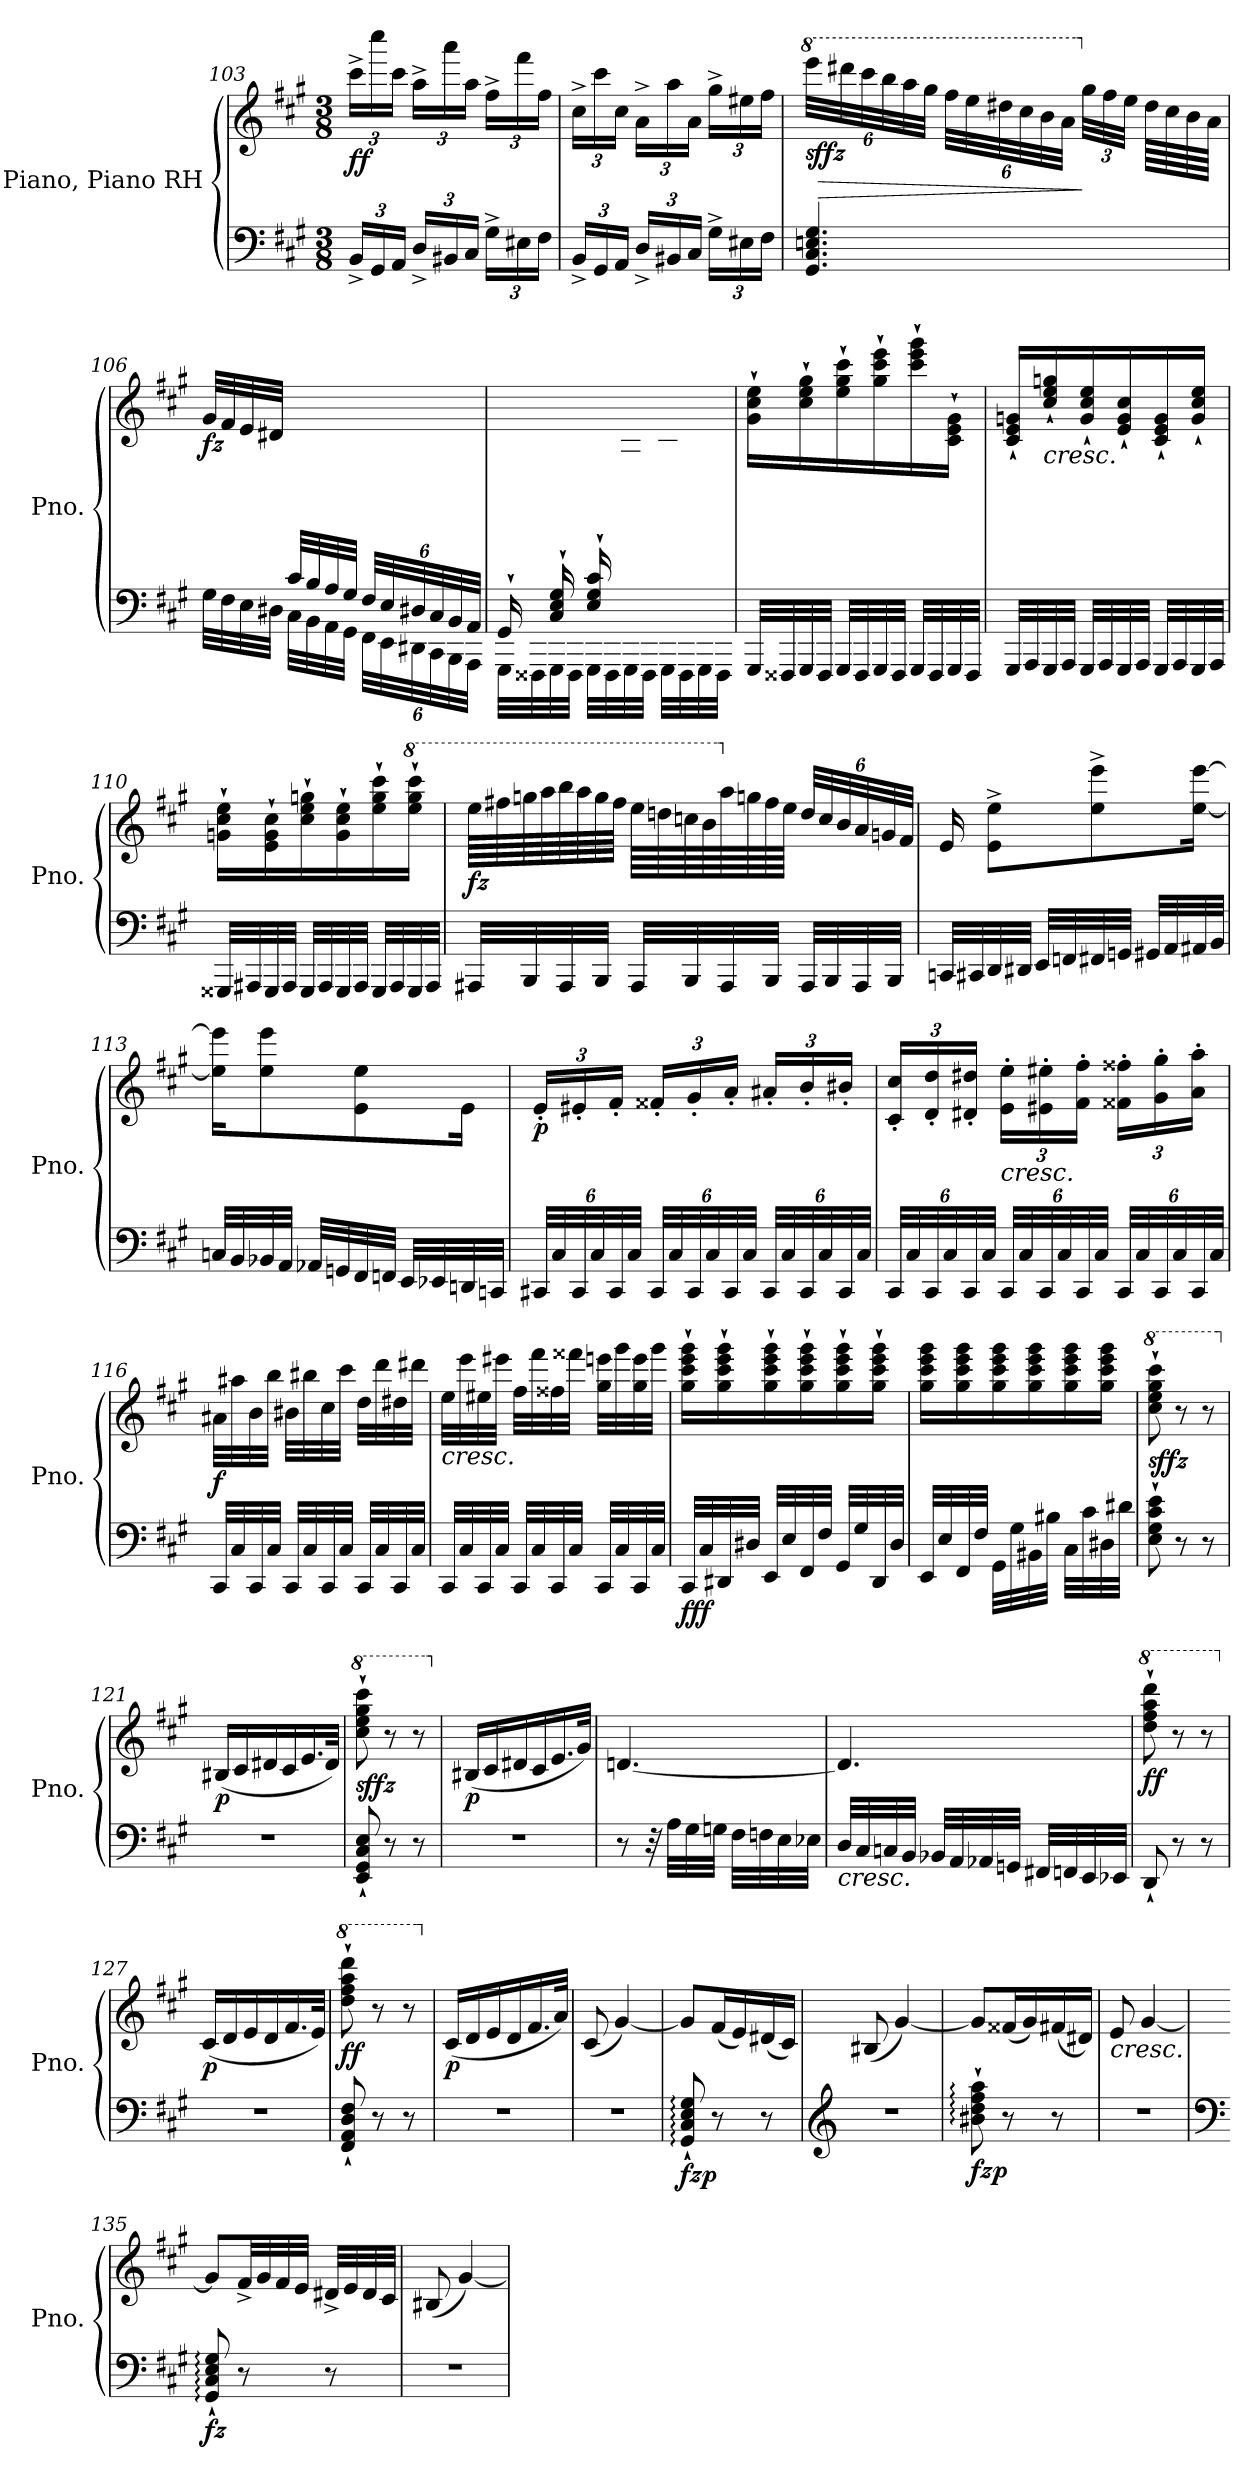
**kern	**kern	**dynam
*part1	*part1	*part1
*staff2	*staff1	*staff1/2
*I"Piano, Piano RH	*	*
*I'Pno.	*	*
*clefF4	*clefG2	*
*k[f#c#g#]	*k[f#c#g#]	*
*M3/8	*M3/8	*
*Xbrackettup	*Xbrackettup	*
=103	=103	=103
!	!	!LO:DY:b
24BB^/LL	24ccc#^\LL	ff
24GG#/	24cccc#\	.
24AA/JJ	24ccc#\JJ	.
24D^/LL	24aa^\LL	.
24BB#X/	24aaa\	.
24C#/JJ	24aa\JJ	.
24G#^\LL	24ff#^\LL	.
24E#X\	24fff#\	.
24F#\JJ	24ff#\JJ	.
!!LO:LB:g=z
=104	=104	=104
24BB^/LL	24cc#^\LL	.
24GG#/	24ccc#\	.
24AA/JJ	24cc#\JJ	.
24D^/LL	24a^\LL	.
24BB#X/	24aa\	.
24C#/JJ	24a\JJ	.
24G#^\LL	24gg#^\LL	.
24E#X\	24ee#X\	.
24F#\JJ	24ff#\JJ	.
=105	=105	=105
*	*8va	*
!	!	!LO:DY:b
4.GG#/ 4.C#/ 4.En/ 4.G#/	48eeee\LLL	sffz
!	!	!LO:HP:b
.	48dddd#X\	>
.	48cccc#\	.
.	48bbb\	.
.	48aaa\	.
.	48ggg#\JJJ	.
.	48fff#\LLL	.
.	48eee\	.
.	48ddd#X\	.
.	48ccc#\	.
.	48bb\	.
.	48aa\JJJ	.
*	*X8va	*
.	48gg#\LLL	]
.	48ff#\	.
.	48ee\JJJ	.
.	64dd#\LLLL	.
.	64cc#\	.
.	64b\	.
.	64a\JJJJ	.
!!LO:LB:g=z
=106	=106	=106
*^	*	*
!	!	!	!LO:DY:b
8ryy	32G#\LLL	32g#/LLL	fz
.	32F#\	32f#/	.
.	32E\	32e/	.
.	32D#X\JJJ	32d#X/JJJ	.
32c#/LLL	32C#\LLL	4ryy	.
32B/	32BB\	.	.
32A/	32AA\	.	.
32G#/JJJ	32GG#\JJJ	.	.
48F#/LLL	48FF#\LLL	.	.
48E/	48EE\	.	.
48D#X/	48DD#X\	.	.
48C#/	48CC#\	.	.
48BB/	48BBB\	.	.
48AA/JJJ	48AAA\JJJ	.	.
=107	=107	=107	=107
16GG#`/LL	32GGG#\LLL	8.ryy	.
.	32FFF##X\	.	.
16C#/` 16E/` 16G#/`	32GGG#\	.	.
.	32FFF##\JJJ	.	.
16E/` 16G#/` 16c#/`	32GGG#\LLL	.	.
.	32FFF##\	.	.
8.ryy	32GGG#\	16G#\` 16c#\` 16e\`	.
.	32FFF##\JJJ	.	.
.	32GGG#\LLL	16c#\` 16e\` 16g#\`	.
.	32FFF##\	.	.
.	32GGG#\	16e\` 16g#\` 16cc#\`JJ	.
.	32FFF##\JJJ	.	.
*v	*v	*	*
!!LO:LB:g=z
=108	=108	=108
32GGG#/LLL	16g#\` 16cc#\` 16ee\`LL	.
32FFF##X/	.	.
32GGG#/	16cc#\` 16ee\` 16gg#\`	.
32FFF##/JJJ	.	.
32GGG#/LLL	16ee\` 16gg#\` 16ccc#\`	.
32FFF##/	.	.
32GGG#/	16gg#\` 16ccc#\` 16eee\`	.
32FFF##/JJJ	.	.
32GGG#/LLL	16ccc#\` 16eee\` 16ggg#\`	.
32FFF##/	.	.
32GGG#/	16c#/` 16e/` 16g#/`JJ	.
32FFF##/JJJ	.	.
=109	=109	=109
32GGG#/LLL	16c#/` 16e/` 16gn/`LL	.
32AAA/	.	.
!	!LO:TX:b:i:t=cresc.	!
32GGG#/	16cc#/` 16ee/` 16ggn/`	.
32AAA/JJJ	.	.
32GGG#/LLL	16g/` 16cc#/` 16ee/`	.
32AAA/	.	.
32GGG#/	16e/` 16g/` 16cc#/`	.
32AAA/JJJ	.	.
32GGG#/LLL	16c#/` 16e/` 16g/`	.
32AAA/	.	.
32GGG#/	16g/` 16cc#/` 16ee/`JJ	.
32AAA/JJJ	.	.
!!LO:PB:g=z
=110	=110	=110
32GGG##X/LLL	16gn\` 16cc#\` 16ee\`LL	.
32AAA#X/	.	.
32GGG##/	16e\` 16g\` 16cc#\`	.
32AAA#/JJJ	.	.
32GGG##/LLL	16cc#\` 16ee\` 16ggn\`	.
32AAA#/	.	.
32GGG##/	16g\` 16cc#\` 16ee\`	.
32AAA#/JJJ	.	.
32GGG##/LLL	16ee\` 16gg\` 16ccc#\`	.
32AAA#/	.	.
*	*8va	*
32GGG##/	16eee\` 16ggg\` 16cccc#\`JJ	.
32AAA#/JJJ	.	.
=111	=111	=111
!	!	!LO:DY:b
32AAA#X/LLL	64eee\LLLL	fz
.	64fff#X\	.
32BBB/	64gggn\	.
.	64aaa\	.
32AAA#/	64bbb\	.
.	64aaa\	.
32BBB/JJJ	64ggg\	.
.	64fff#\JJJJ	.
32AAA#/LLL	64eee\LLLL	.
.	64dddn\	.
32BBB/	64cccn\	.
.	64bb\	.
*	*X8va	*
32AAA#/	64aa\	.
.	64ggn\	.
32BBB/JJJ	64ff#\	.
.	64ee\JJJJ	.
32AAA#/LLL	48dd/LLL	.
.	48cc/	.
32BBB/	.	.
.	48b/	.
32AAA#/	48a/	.
.	48gn/	.
32BBB/JJJ	.	.
.	48f#/JJJ	.
!!LO:LB:g=z
=112	=112	=112
32CCn/LLL	16e/	.
32CC#X/	.	.
32DD/	8e\^ 8ee\^L	.
32DD#X/JJJ	.	.
32EE/LLL	.	.
32FFn/	.	.
32FF#X/	8ee\^ 8eee\^	.
32GGn/JJJ	.	.
32GG#X/LLL	.	.
32AA/	.	.
32AA#X/	[16ee\ [16eee\Jk	.
32BB/JJJ	.	.
=113	=113	=113
32Cn/LLL	16ee\] 16eee\]KL	.
32BB/	.	.
32BB-X/	8ee\ 8eee\	.
32AA/JJJ	.	.
32AA-X/LLL	.	.
32GGn/	.	.
32FF#/	8e\ 8ee\	.
32FFn/JJJ	.	.
32EE/LLL	.	.
32EE-X/	.	.
32DDn/	16e\Jk	.
32CCn/JJJ	.	.
!!LO:LB:g=z
=114	=114	=114
!	!	!LO:DY:b
48CC#X/LLL	24e'/LL	p
48C#/	.	.
48CC#/	24e#X'/	.
48C#/	.	.
48CC#/	24f#'/JJ	.
48C#/JJJ	.	.
48CC#/LLL	24f##X'/LL	.
48C#/	.	.
48CC#/	24g#'/	.
48C#/	.	.
48CC#/	24a'/JJ	.
48C#/JJJ	.	.
48CC#/LLL	24a#X'/LL	.
48C#/	.	.
48CC#/	24b'/	.
48C#/	.	.
48CC#/	24b#X'/JJ	.
48C#/JJJ	.	.
=115	=115	=115
48CC#/LLL	24c#/' 24cc#/'LL	.
48C#/	.	.
48CC#/	24d/' 24dd/'	.
48C#/	.	.
48CC#/	24d#X/' 24dd#X/'JJ	.
48C#/JJJ	.	.
!	!LO:TX:b:i:t=cresc.	!
48CC#/LLL	24e\' 24ee\'LL	.
48C#/	.	.
48CC#/	24e#X\' 24ee#X\'	.
48C#/	.	.
48CC#/	24f#\' 24ff#\'JJ	.
48C#/JJJ	.	.
48CC#/LLL	24f##X\' 24ff##X\'LL	.
48C#/	.	.
48CC#/	24g#\' 24gg#\'	.
48C#/	.	.
48CC#/	24a\' 24aa\'JJ	.
48C#/JJJ	.	.
!!LO:LB:g=z
=116	=116	=116
!	!	!LO:DY:b
32CC#/LLL	32a#X\LLL	f
32C#/	32aa#X\	.
32CC#/	32b\	.
32C#/JJJ	32bb\JJJ	.
32CC#/LLL	32b#X\LLL	.
32C#/	32bb#X\	.
32CC#/	32cc#\	.
32C#/JJJ	32ccc#\JJJ	.
32CC#/LLL	32dd\LLL	.
32C#/	32ddd\	.
32CC#/	32dd#X\	.
32C#/JJJ	32ddd#X\JJJ	.
=117	=117	=117
!	!LO:TX:b:i:t=cresc.	!
32CC#/LLL	32ee\LLL	.
32C#/	32eee\	.
32CC#/	32ee#X\	.
32C#/JJJ	32eee#X\JJJ	.
32CC#/LLL	32ff#\LLL	.
32C#/	32fff#\	.
32CC#/	32ff##X\	.
32C#/JJJ	32fff##X\JJJ	.
32CC#/LLL	32gg#\ 32eeen\LLL	.
32C#/	32ggg#\	.
32CC#/	32gg#\ 32eee\	.
32C#/JJJ	32ggg#\JJJ	.
!!LO:LB:g=z
=118	=118	=118
!	!	!LO:DY:b=2
!	!	!LO:DY:n=1:b
32CC#/LLL	16gg#\` 16ccc#\` 16eee\` 16ggg#\`LL	f ff
32C#/	.	.
32DD#X/	16gg#\` 16ccc#\` 16eee\` 16ggg#\`	.
32D#X/JJJ	.	.
32EE/LLL	16gg#\` 16ccc#\` 16eee\` 16ggg#\`	.
32E/	.	.
32FF#/	16gg#\` 16ccc#\` 16eee\` 16ggg#\`	.
32F#/JJJ	.	.
32GG#/LLL	16gg#\` 16ccc#\` 16eee\` 16ggg#\`	.
32G#/	.	.
32DD#/	16gg#\` 16ccc#\` 16eee\` 16ggg#\`JJ	.
32D#/JJJ	.	.
=119	=119	=119
32EE/LLL	16gg#\ 16ccc#\ 16eee\ 16ggg#\LL	.
32E/	.	.
32FF#/	16gg#\ 16ccc#\ 16eee\ 16ggg#\	.
32F#/JJJ	.	.
32GG#\LLL	16gg#\ 16ccc#\ 16eee\ 16ggg#\	.
32G#\	.	.
32BB#X\	16gg#\ 16ccc#\ 16eee\ 16ggg#\	.
32B#X\JJJ	.	.
32C#\LLL	16gg#\ 16ccc#\ 16eee\ 16ggg#\	.
32c#\	.	.
32D#X\	16gg#\ 16ccc#\ 16eee\ 16ggg#\JJ	.
32d#X\JJJ	.	.
=120	=120	=120
*	*8va	*
!	!	!LO:DY:b
8E\` 8G#\` 8c#\` 8e\`	8ccc#\` 8eee\` 8ggg#\` 8cccc#\`	sffz
8r	8r	.
8r	8r	.
=121	=121	=121
*	*X8va	*
!	!	!LO:DY:b
4.r	(<16B#X/LL	p
.	16c#/	.
.	16d#X/	.
.	16c#/	.
.	16.e/	.
.	32d#/JJk)	.
=122	=122	=122
*	*8va	*
!	!	!LO:DY:b
8EE/` 8GG#/` 8C#/` 8E/`	8ccc#\` 8eee\` 8ggg#\` 8cccc#\`	sffz
8r	8r	.
8r	8r	.
!!LO:PB:g=z
=123	=123	=123
*	*X8va	*
!	!	!LO:DY:b
4.r	(<16B#X/LL	p
.	16c#/	.
.	16d#X/	.
.	16c#/	.
.	16.e/	.
.	32g#/JJk)	.
=124	=124	=124
8r	[4.dn/	.
32r	.	.
32A\LLL	.	.
32G#\	.	.
32Gn\JJJ	.	.
32F#\LLL	.	.
32Fn\	.	.
32E\	.	.
32E-X\JJJ	.	.
=125	=125	=125
!LO:TX:b:i:t=cresc.	!	!
32D/LLL	4.d/]	.
32C#/	.	.
32Cn/	.	.
32BB/JJJ	.	.
32BB-X/LLL	.	.
32AA/	.	.
32AA-X/	.	.
32GGn/JJJ	.	.
32FF#X/LLL	.	.
32FFn/	.	.
32EE/	.	.
32EE-X/JJJ	.	.
=126	=126	=126
*	*8va	*
!	!	!LO:DY:b
8DD`/	8ddd\` 8fff#\` 8aaa\` 8dddd\`	ff
8r	8r	.
8r	8r	.
!!LO:LB:g=z
=127	=127	=127
*	*X8va	*
!	!	!LO:DY:b
4.r	(<16c#/LL	p
.	16d/	.
.	16e/	.
.	16d/	.
.	16.f#/	.
.	32e/JJk)	.
=128	=128	=128
*	*8va	*
!	!	!LO:DY:b
8FF#/` 8AA/` 8D/` 8F#/`	8ddd\` 8fff#\` 8aaa\` 8dddd\`	ff
8r	8r	.
8r	8r	.
=129	=129	=129
*	*X8va	*
!	!	!LO:DY:b
4.r	(<16c#/LL	p
.	16d/	.
.	16e/	.
.	16d/	.
.	16.f#/	.
.	32a/JJk)	.
=130	=130	=130
4.r	(<8c#/	.
.	[4g#/)	.
=131	=131	=131
!	!	!LO:DY:b=2
!	!	!LO:DY:n=1:b
8GG#/:` 8C#/:` 8E/:` 8G#/:`	8g#/L]	fz p
8r	(<16f#/L	.
.	16e/)	.
8r	(<16d#X/	.
.	16c#/JJ)	.
=132	=132	=132
*clefG2	*	*
4.r	(<8B#X/	.
.	[4g#/)	.
=133	=133	=133
!	!	!LO:DY:b=2
!	!	!LO:DY:n=1:b
8b#X\:` 8dd\:` 8ff#\:` 8aa\:`	8g#/L]	fz p
8r	(<16f##X/L	.
.	16g#/)	.
8r	(<16f#X/	.
.	16d#X/JJ)	.
=134	=134	=134
!	!LO:TX:b:i:t=cresc.	!
4.r	8e/	.
.	[4g#/	.
!!LO:LB:g=z
=135	=135	=135
*clefF4	*	*
!	!	!LO:DY:b=2
8GG#/:` 8C#/:` 8E/:` 8G#/:`	8g#/L]	fz
8r	32f#^/LL	.
.	32g#/	.
.	32f#/	.
.	32e/JJJ	.
8r	32d#X^/LLL	.
.	32e/	.
.	32d#/	.
.	32c#/JJJ	.
=136	=136	=136
4.r	(<8B#X/	.
.	[4g#/)	.
=	=	=
*-	*-	*-
